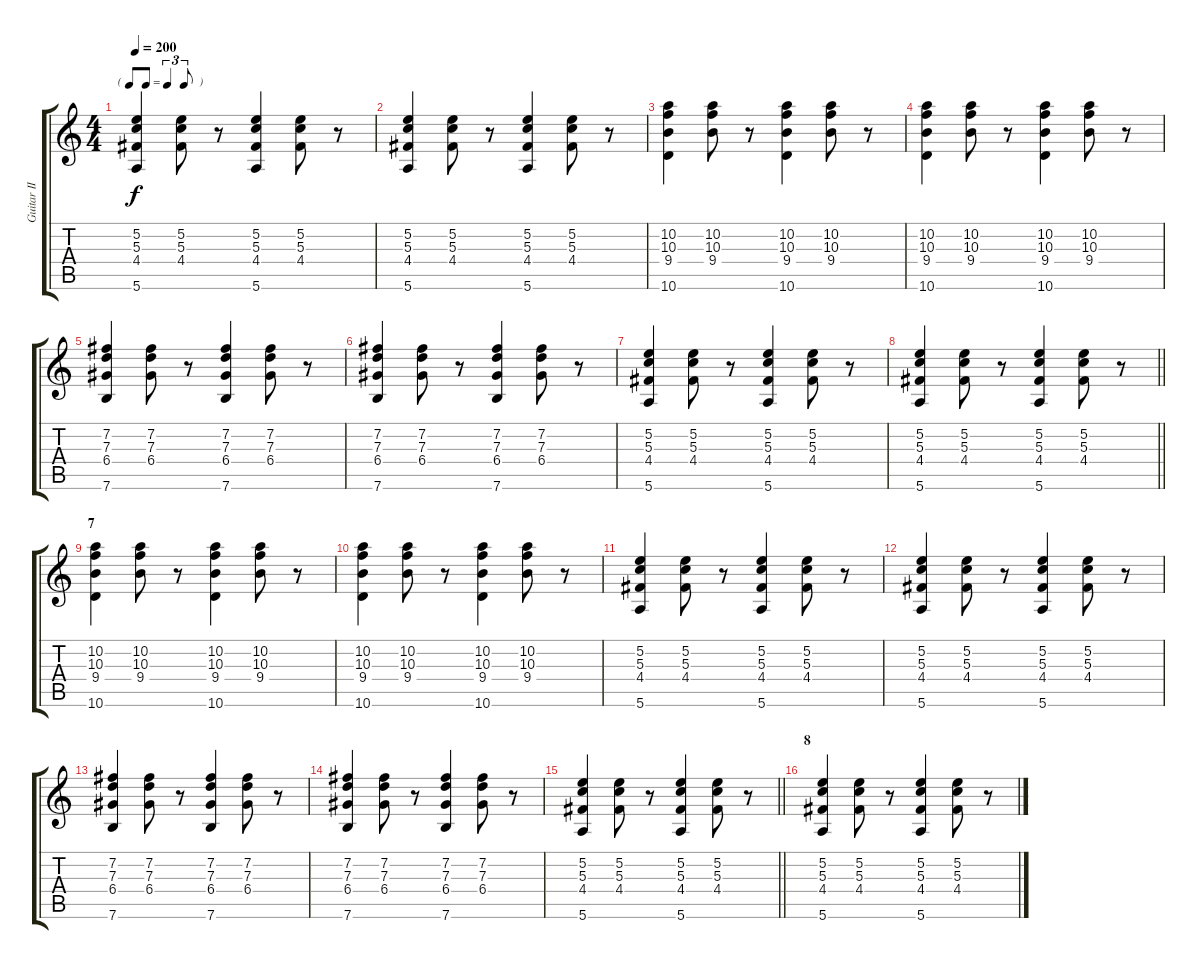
\track ("Guitar II" "Guitar II") {instrument acousticguitarsteel}
\staff {score tabs}
\tuning (E4 B3 G3 D3 A2 E2) {hide}
\ts (4 4)
\tf triplet8th
\tempo 200
\clef g2
\ks c
(5.2 5.3 4.4 5.6).4{dy f} (5.2 5.3 4.4).8 r.8 (5.2 5.3 4.4 5.6).4 (5.2 5.3 4.4).8 r.8 |
(5.2 5.3 4.4 5.6).4 (5.2 5.3 4.4).8 r.8 (5.2 5.3 4.4 5.6).4 (5.2 5.3 4.4).8 r.8 |
(10.2 10.3 9.4 10.6).4 (10.2 10.3 9.4).8 r.8 (10.2 10.3 9.4 10.6).4 (10.2 10.3 9.4).8 r.8 |
(10.2 10.3 9.4 10.6).4 (10.2 10.3 9.4).8 r.8 (10.2 10.3 9.4 10.6).4 (10.2 10.3 9.4).8 r.8 |
(7.2 7.3 6.4 7.6).4 (7.2 7.3 6.4).8 r.8 (7.2 7.3 6.4 7.6).4 (7.2 7.3 6.4).8 r.8 |
(7.2 7.3 6.4 7.6).4 (7.2 7.3 6.4).8 r.8 (7.2 7.3 6.4 7.6).4 (7.2 7.3 6.4).8 r.8 |
(5.2 5.3 4.4 5.6).4 (5.2 5.3 4.4).8 r.8 (5.2 5.3 4.4 5.6).4 (5.2 5.3 4.4).8 r.8 |
\barLineRight lightlight
(5.2 5.3 4.4 5.6).4 (5.2 5.3 4.4).8 r.8 (5.2 5.3 4.4 5.6).4 (5.2 5.3 4.4).8 r.8 |
\section ("" "7")
(10.2 10.3 9.4 10.6).4 (10.2 10.3 9.4).8 r.8 (10.2 10.3 9.4 10.6).4 (10.2 10.3 9.4).8 r.8 |
(10.2 10.3 9.4 10.6).4 (10.2 10.3 9.4).8 r.8 (10.2 10.3 9.4 10.6).4 (10.2 10.3 9.4).8 r.8 |
(5.2 5.3 4.4 5.6).4 (5.2 5.3 4.4).8 r.8 (5.2 5.3 4.4 5.6).4 (5.2 5.3 4.4).8 r.8 |
(5.2 5.3 4.4 5.6).4 (5.2 5.3 4.4).8 r.8 (5.2 5.3 4.4 5.6).4 (5.2 5.3 4.4).8 r.8 |
(7.2 7.3 6.4 7.6).4 (7.2 7.3 6.4).8 r.8 (7.2 7.3 6.4 7.6).4 (7.2 7.3 6.4).8 r.8 |
(7.2 7.3 6.4 7.6).4 (7.2 7.3 6.4).8 r.8 (7.2 7.3 6.4 7.6).4 (7.2 7.3 6.4).8 r.8 |
\barLineRight lightlight
(5.2 5.3 4.4 5.6).4 (5.2 5.3 4.4).8 r.8 (5.2 5.3 4.4 5.6).4 (5.2 5.3 4.4).8 r.8 |
\section ("" "8")
(5.2 5.3 4.4 5.6).4 (5.2 5.3 4.4).8 r.8 (5.2 5.3 4.4 5.6).4 (5.2 5.3 4.4).8 r.8
